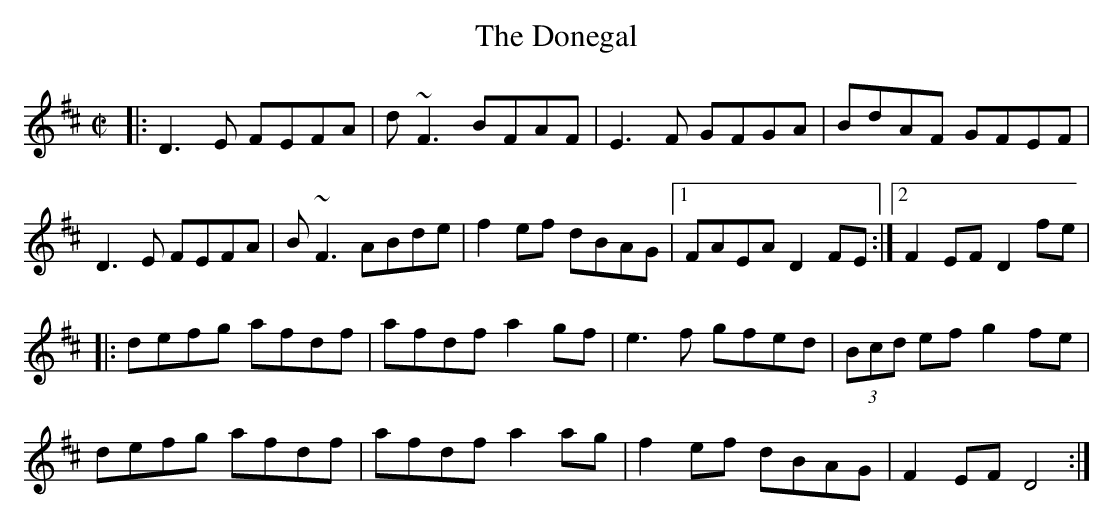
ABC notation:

X:1
T:Donegal, The
M:C|
K:D
|: D3E FEFA | d~F3 BFAF | E3F GFGA | BdAF GFEF |
D3E FEFA | B~F3 ABde | f2ef dBAG |1 FAEA D2FE :|2 F2EF D2fe |
|: defg afdf | afdf a2gf | e3f gfed | (3Bcd ef g2fe |
defg afdf | afdf a2ag | f2ef dBAG | F2EF D4 :|
